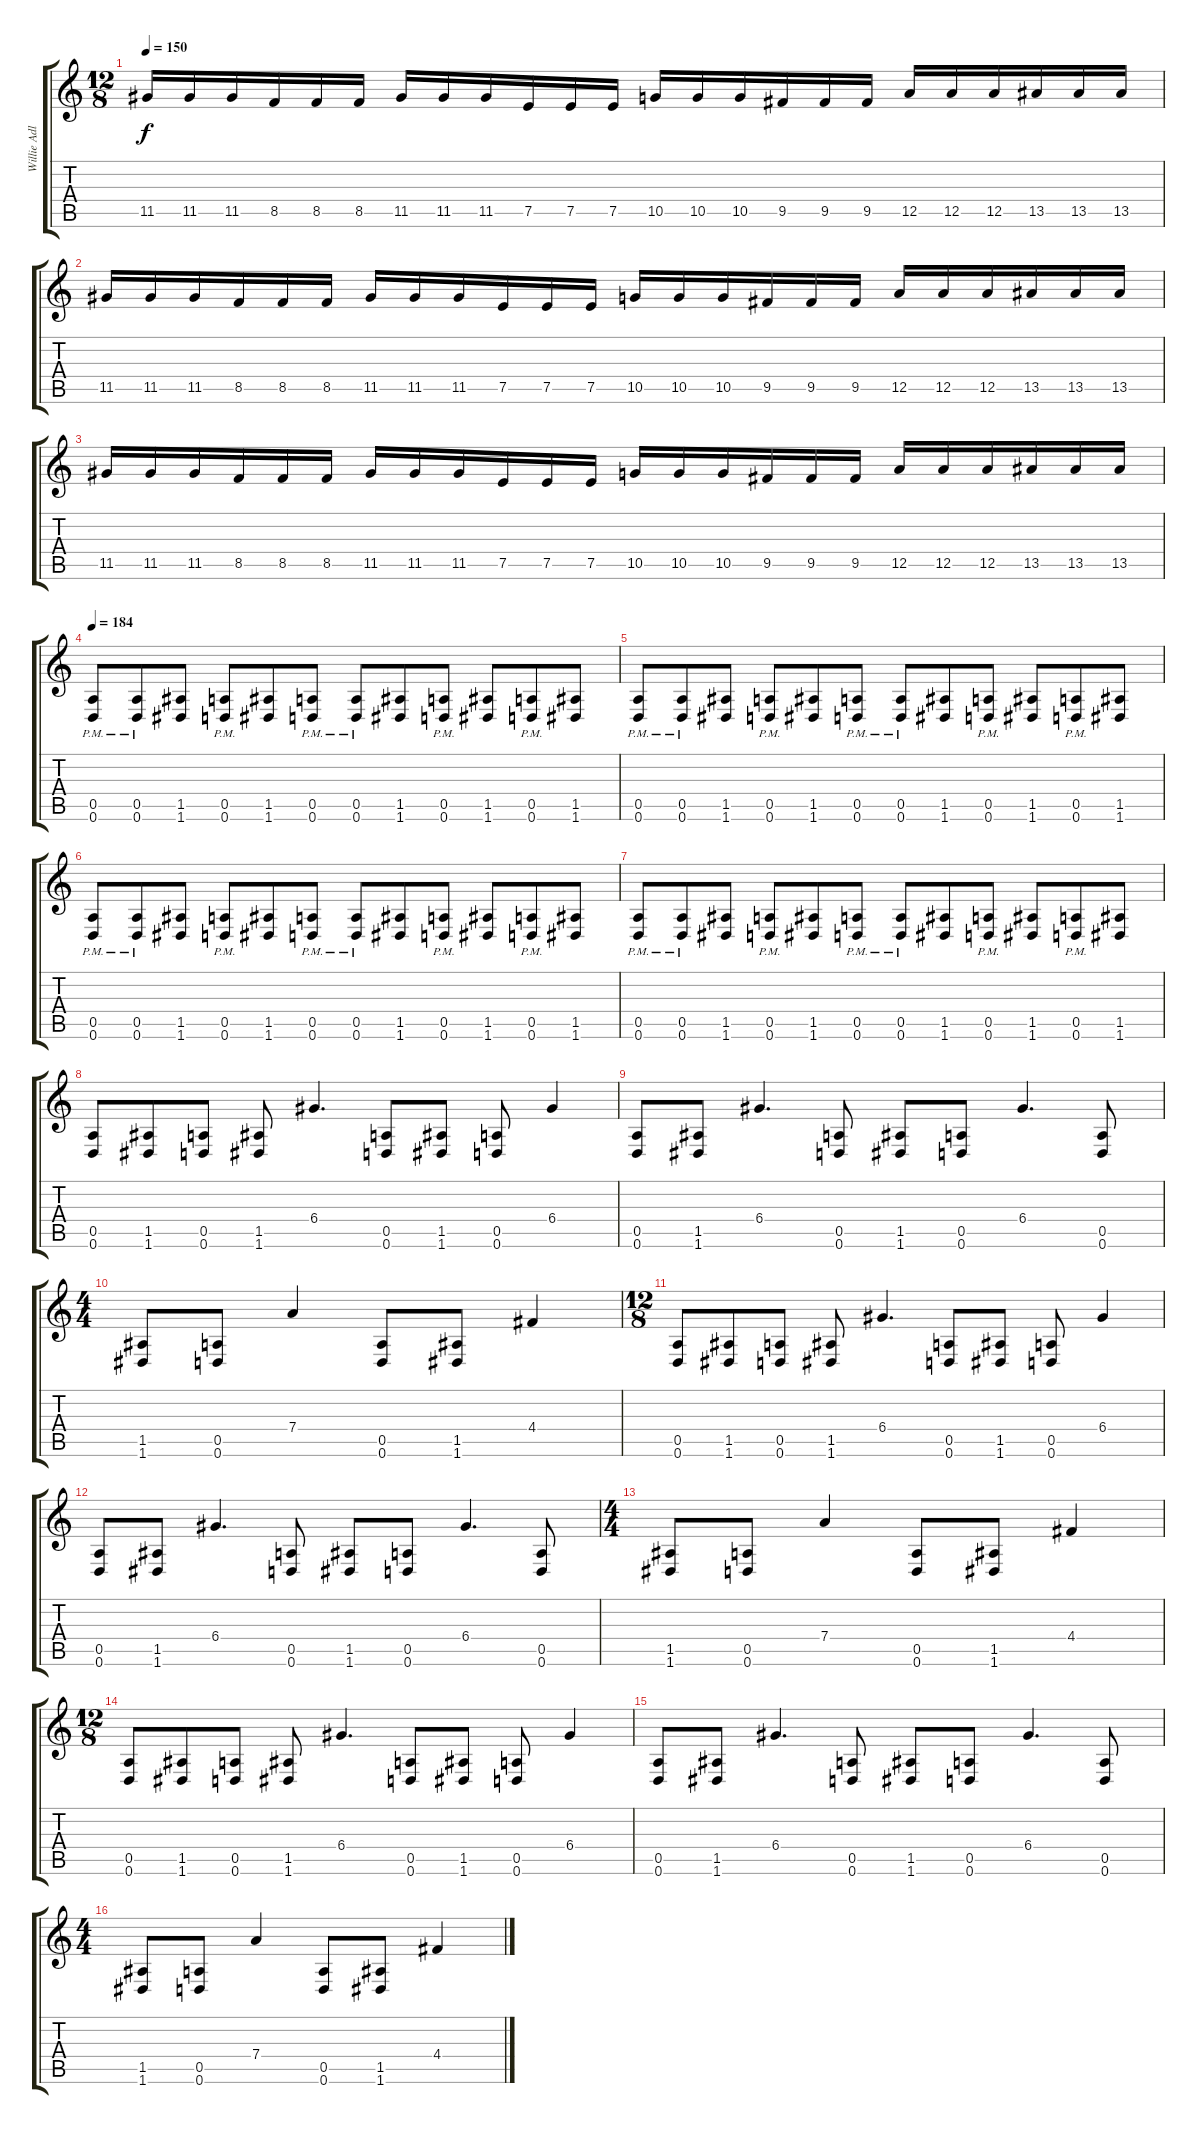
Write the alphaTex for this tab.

\track ("Willie Adler" "Willie Adl") {instrument distortionguitar}
\staff {score tabs}
\tuning (E4 B3 G3 D3 A2 D2) {hide}
\ts (12 8)
\tempo 150
\clef g2
\ks c
11.5.16{dy f} 11.5.16 11.5.16 8.5.16 8.5.16 8.5.16 11.5.16 11.5.16 11.5.16 7.5.16 7.5.16 7.5.16 10.5.16 10.5.16 10.5.16 9.5.16 9.5.16 9.5.16 12.5.16 12.5.16 12.5.16 13.5.16 13.5.16 13.5.16 |
11.5.16 11.5.16 11.5.16 8.5.16 8.5.16 8.5.16 11.5.16 11.5.16 11.5.16 7.5.16 7.5.16 7.5.16 10.5.16 10.5.16 10.5.16 9.5.16 9.5.16 9.5.16 12.5.16 12.5.16 12.5.16 13.5.16 13.5.16 13.5.16 |
11.5.16 11.5.16 11.5.16 8.5.16 8.5.16 8.5.16 11.5.16 11.5.16 11.5.16 7.5.16 7.5.16 7.5.16 10.5.16 10.5.16 10.5.16 9.5.16 9.5.16 9.5.16 12.5.16 12.5.16 12.5.16 13.5.16 13.5.16 13.5.16 |
\tempo 184
(0.5{pm} 0.6{pm}).8 (0.5{pm} 0.6{pm}).8 (1.5 1.6).8 (0.5{pm} 0.6{pm}).8 (1.5 1.6).8 (0.5{pm} 0.6{pm}).8 (0.5{pm} 0.6{pm}).8 (1.5 1.6).8 (0.5{pm} 0.6{pm}).8 (1.5 1.6).8 (0.5{pm} 0.6{pm}).8 (1.5 1.6).8 |
(0.5{pm} 0.6{pm}).8 (0.5{pm} 0.6{pm}).8 (1.5 1.6).8 (0.5{pm} 0.6{pm}).8 (1.5 1.6).8 (0.5{pm} 0.6{pm}).8 (0.5{pm} 0.6{pm}).8 (1.5 1.6).8 (0.5{pm} 0.6{pm}).8 (1.5 1.6).8 (0.5{pm} 0.6{pm}).8 (1.5 1.6).8 |
(0.5{pm} 0.6{pm}).8 (0.5{pm} 0.6{pm}).8 (1.5 1.6).8 (0.5{pm} 0.6{pm}).8 (1.5 1.6).8 (0.5{pm} 0.6{pm}).8 (0.5{pm} 0.6{pm}).8 (1.5 1.6).8 (0.5{pm} 0.6{pm}).8 (1.5 1.6).8 (0.5{pm} 0.6{pm}).8 (1.5 1.6).8 |
(0.5{pm} 0.6{pm}).8 (0.5{pm} 0.6{pm}).8 (1.5 1.6).8 (0.5{pm} 0.6{pm}).8 (1.5 1.6).8 (0.5{pm} 0.6{pm}).8 (0.5{pm} 0.6{pm}).8 (1.5 1.6).8 (0.5{pm} 0.6{pm}).8 (1.5 1.6).8 (0.5{pm} 0.6{pm}).8 (1.5 1.6).8 |
(0.5 0.6).8 (1.5 1.6).8 (0.5 0.6).8 (1.5 1.6).8 6.4.4{d} (0.5 0.6).8 (1.5 1.6).8 (0.5 0.6).8 6.4.4 |
(0.5 0.6).8 (1.5 1.6).8 6.4.4{d} (0.5 0.6).8 (1.5 1.6).8 (0.5 0.6).8 6.4.4{d} (0.5 0.6).8 |
\ts (4 4)
(1.5 1.6).8 (0.5 0.6).8 7.4.4 (0.5 0.6).8 (1.5 1.6).8 4.4.4 |
\ts (12 8)
(0.5 0.6).8 (1.5 1.6).8 (0.5 0.6).8 (1.5 1.6).8 6.4.4{d} (0.5 0.6).8 (1.5 1.6).8 (0.5 0.6).8 6.4.4 |
(0.5 0.6).8 (1.5 1.6).8 6.4.4{d} (0.5 0.6).8 (1.5 1.6).8 (0.5 0.6).8 6.4.4{d} (0.5 0.6).8 |
\ts (4 4)
(1.5 1.6).8 (0.5 0.6).8 7.4.4 (0.5 0.6).8 (1.5 1.6).8 4.4.4 |
\ts (12 8)
(0.5 0.6).8 (1.5 1.6).8 (0.5 0.6).8 (1.5 1.6).8 6.4.4{d} (0.5 0.6).8 (1.5 1.6).8 (0.5 0.6).8 6.4.4 |
(0.5 0.6).8 (1.5 1.6).8 6.4.4{d} (0.5 0.6).8 (1.5 1.6).8 (0.5 0.6).8 6.4.4{d} (0.5 0.6).8 |
\ts (4 4)
(1.5 1.6).8 (0.5 0.6).8 7.4.4 (0.5 0.6).8 (1.5 1.6).8 4.4.4
